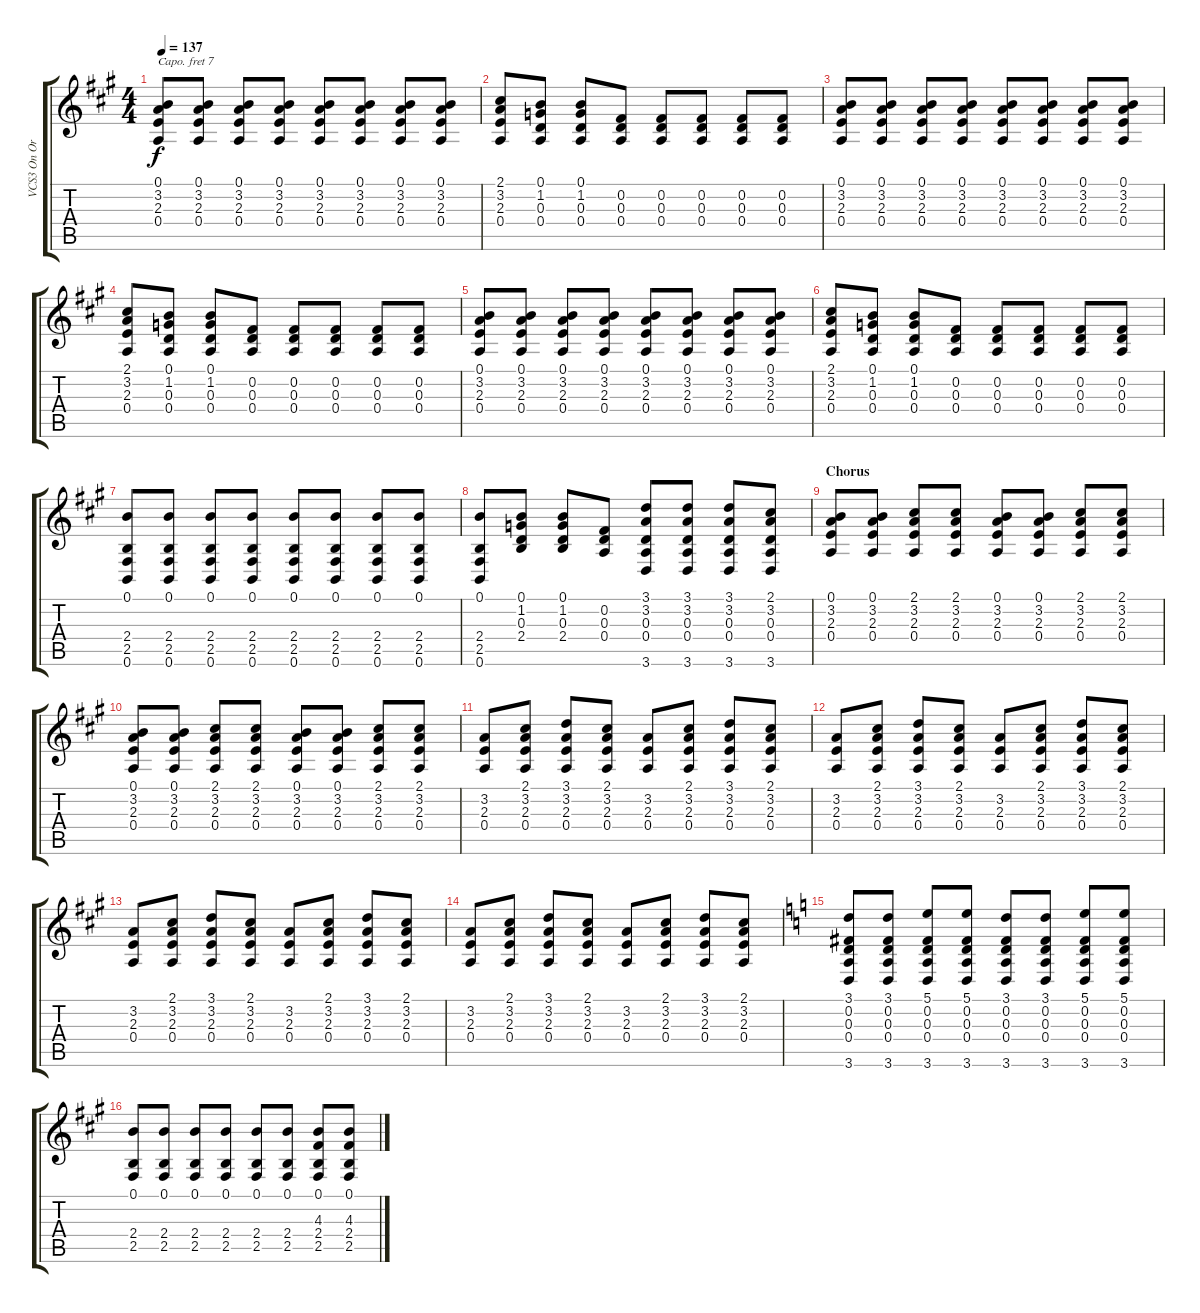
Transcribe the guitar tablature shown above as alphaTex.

\track ("VCS3 On Organ" "VCS3 On Or") {instrument churchorgan}
\staff {score tabs}
\capo 7
\tuning (E4 B3 G3 D3 A2 E2) {hide}
\ts (4 4)
\tempo 137
\clef g2
\ks a
(0.1 3.2 2.3 0.4).8{dy f} (0.1 3.2 2.3 0.4).8 (0.1 3.2 2.3 0.4).8 (0.1 3.2 2.3 0.4).8 (0.1 3.2 2.3 0.4).8 (0.1 3.2 2.3 0.4).8 (0.1 3.2 2.3 0.4).8 (0.1 3.2 2.3 0.4).8 |
(2.1 3.2 2.3 0.4).8 (0.1 1.2 0.3 0.4).8 (0.1 1.2 0.3 0.4).8 (0.2 0.3 0.4).8 (0.2 0.3 0.4).8 (0.2 0.3 0.4).8 (0.2 0.3 0.4).8 (0.2 0.3 0.4).8 |
(0.1 3.2 2.3 0.4).8 (0.1 3.2 2.3 0.4).8 (0.1 3.2 2.3 0.4).8 (0.1 3.2 2.3 0.4).8 (0.1 3.2 2.3 0.4).8 (0.1 3.2 2.3 0.4).8 (0.1 3.2 2.3 0.4).8 (0.1 3.2 2.3 0.4).8 |
(2.1 3.2 2.3 0.4).8 (0.1 1.2 0.3 0.4).8 (0.1 1.2 0.3 0.4).8 (0.2 0.3 0.4).8 (0.2 0.3 0.4).8 (0.2 0.3 0.4).8 (0.2 0.3 0.4).8 (0.2 0.3 0.4).8 |
(0.1 3.2 2.3 0.4).8 (0.1 3.2 2.3 0.4).8 (0.1 3.2 2.3 0.4).8 (0.1 3.2 2.3 0.4).8 (0.1 3.2 2.3 0.4).8 (0.1 3.2 2.3 0.4).8 (0.1 3.2 2.3 0.4).8 (0.1 3.2 2.3 0.4).8 |
(2.1 3.2 2.3 0.4).8 (0.1 1.2 0.3 0.4).8 (0.1 1.2 0.3 0.4).8 (0.2 0.3 0.4).8 (0.2 0.3 0.4).8 (0.2 0.3 0.4).8 (0.2 0.3 0.4).8 (0.2 0.3 0.4).8 |
(0.1 2.4 2.5 0.6).8 (0.1 2.4 2.5 0.6).8 (0.1 2.4 2.5 0.6).8 (0.1 2.4 2.5 0.6).8 (0.1 2.4 2.5 0.6).8 (0.1 2.4 2.5 0.6).8 (0.1 2.4 2.5 0.6).8 (0.1 2.4 2.5 0.6).8 |
(0.1 2.4 2.5 0.6).8 (0.1 1.2 0.3 2.4).8 (0.1 1.2 0.3 2.4).8 (0.2 0.3 0.4).8 (3.1 3.2 0.3 0.4 3.6).8 (3.1 3.2 0.3 0.4 3.6).8 (3.1 3.2 0.3 0.4 3.6).8 (2.1 3.2 0.3 0.4 3.6).8 |
\section ("" "Chorus")
(0.1 3.2 2.3 0.4).8 (0.1 3.2 2.3 0.4).8 (2.1 3.2 2.3 0.4).8 (2.1 3.2 2.3 0.4).8 (0.1 3.2 2.3 0.4).8 (0.1 3.2 2.3 0.4).8 (2.1 3.2 2.3 0.4).8 (2.1 3.2 2.3 0.4).8 |
(0.1 3.2 2.3 0.4).8 (0.1 3.2 2.3 0.4).8 (2.1 3.2 2.3 0.4).8 (2.1 3.2 2.3 0.4).8 (0.1 3.2 2.3 0.4).8 (0.1 3.2 2.3 0.4).8 (2.1 3.2 2.3 0.4).8 (2.1 3.2 2.3 0.4).8 |
(3.2 2.3 0.4).8 (2.1 3.2 2.3 0.4).8 (3.1 3.2 2.3 0.4).8 (2.1 3.2 2.3 0.4).8 (3.2 2.3 0.4).8 (2.1 3.2 2.3 0.4).8 (3.1 3.2 2.3 0.4).8 (2.1 3.2 2.3 0.4).8 |
(3.2 2.3 0.4).8 (2.1 3.2 2.3 0.4).8 (3.1 3.2 2.3 0.4).8 (2.1 3.2 2.3 0.4).8 (3.2 2.3 0.4).8 (2.1 3.2 2.3 0.4).8 (3.1 3.2 2.3 0.4).8 (2.1 3.2 2.3 0.4).8 |
(3.2 2.3 0.4).8 (2.1 3.2 2.3 0.4).8 (3.1 3.2 2.3 0.4).8 (2.1 3.2 2.3 0.4).8 (3.2 2.3 0.4).8 (2.1 3.2 2.3 0.4).8 (3.1 3.2 2.3 0.4).8 (2.1 3.2 2.3 0.4).8 |
(3.2 2.3 0.4).8 (2.1 3.2 2.3 0.4).8 (3.1 3.2 2.3 0.4).8 (2.1 3.2 2.3 0.4).8 (3.2 2.3 0.4).8 (2.1 3.2 2.3 0.4).8 (3.1 3.2 2.3 0.4).8 (2.1 3.2 2.3 0.4).8 |
\ks c
(3.1 0.2 0.3 0.4 3.6).8 (3.1 0.2 0.3 0.4 3.6).8 (5.1 0.2 0.3 0.4 3.6).8 (5.1 0.2 0.3 0.4 3.6).8 (3.1 0.2 0.3 0.4 3.6).8 (3.1 0.2 0.3 0.4 3.6).8 (5.1 0.2 0.3 0.4 3.6).8 (5.1 0.2 0.3 0.4 3.6).8 |
\ks a
(0.1 2.4 2.5).8 (0.1 2.4 2.5).8 (0.1 2.4 2.5).8 (0.1 2.4 2.5).8 (0.1 2.4 2.5).8 (0.1 2.4 2.5).8 (0.1 4.3 2.4 2.5).8 (0.1 4.3 2.4 2.5).8
